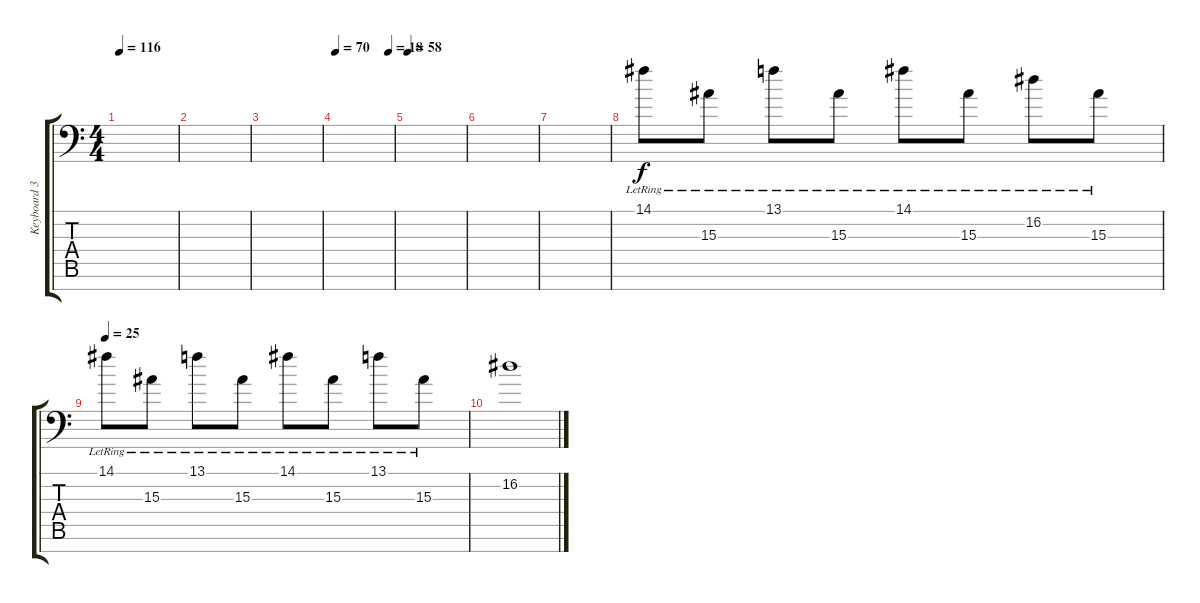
\track ("Keyboard 3 (Lead)" "Keyboard 3") {instrument lead2sawtooth}
\staff {score tabs}
\tuning (E4 B3 G3 D3 A2 E2 A1) {hide}
\ts (4 4)
\tempo 116
\clef f4
\ks c
|
|
|
\tempo 70
\tempo (18 0.9166666666666666)
|
\tempo 58
|
|
|
14.1{lr}.8{dy f volume 8 instrument brightacousticpiano} 15.3{lr}.8 13.1{lr}.8 15.3{lr}.8 14.1{lr}.8 15.3{lr}.8 16.2{lr}.8 15.3{lr}.8 |
\tempo 25
14.1{lr}.8 15.3{lr}.8 13.1{lr}.8 15.3{lr}.8 14.1{lr}.8 15.3{lr}.8 13.1{lr}.8 15.3{lr}.8 |
16.2.1
